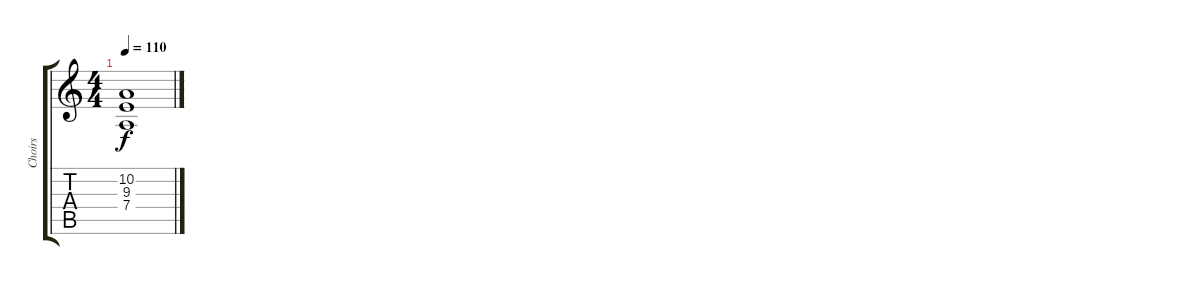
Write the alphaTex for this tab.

\track ("Choirs" "Choirs") {instrument pad4choir}
\staff {score tabs}
\tuning (E4 B3 G3 D3 A2 E2) {hide}
\ts (4 4)
\tempo 110
\clef g2
\ks c
(10.2{t} 9.3{t} 7.4{t}).1{dy f}
